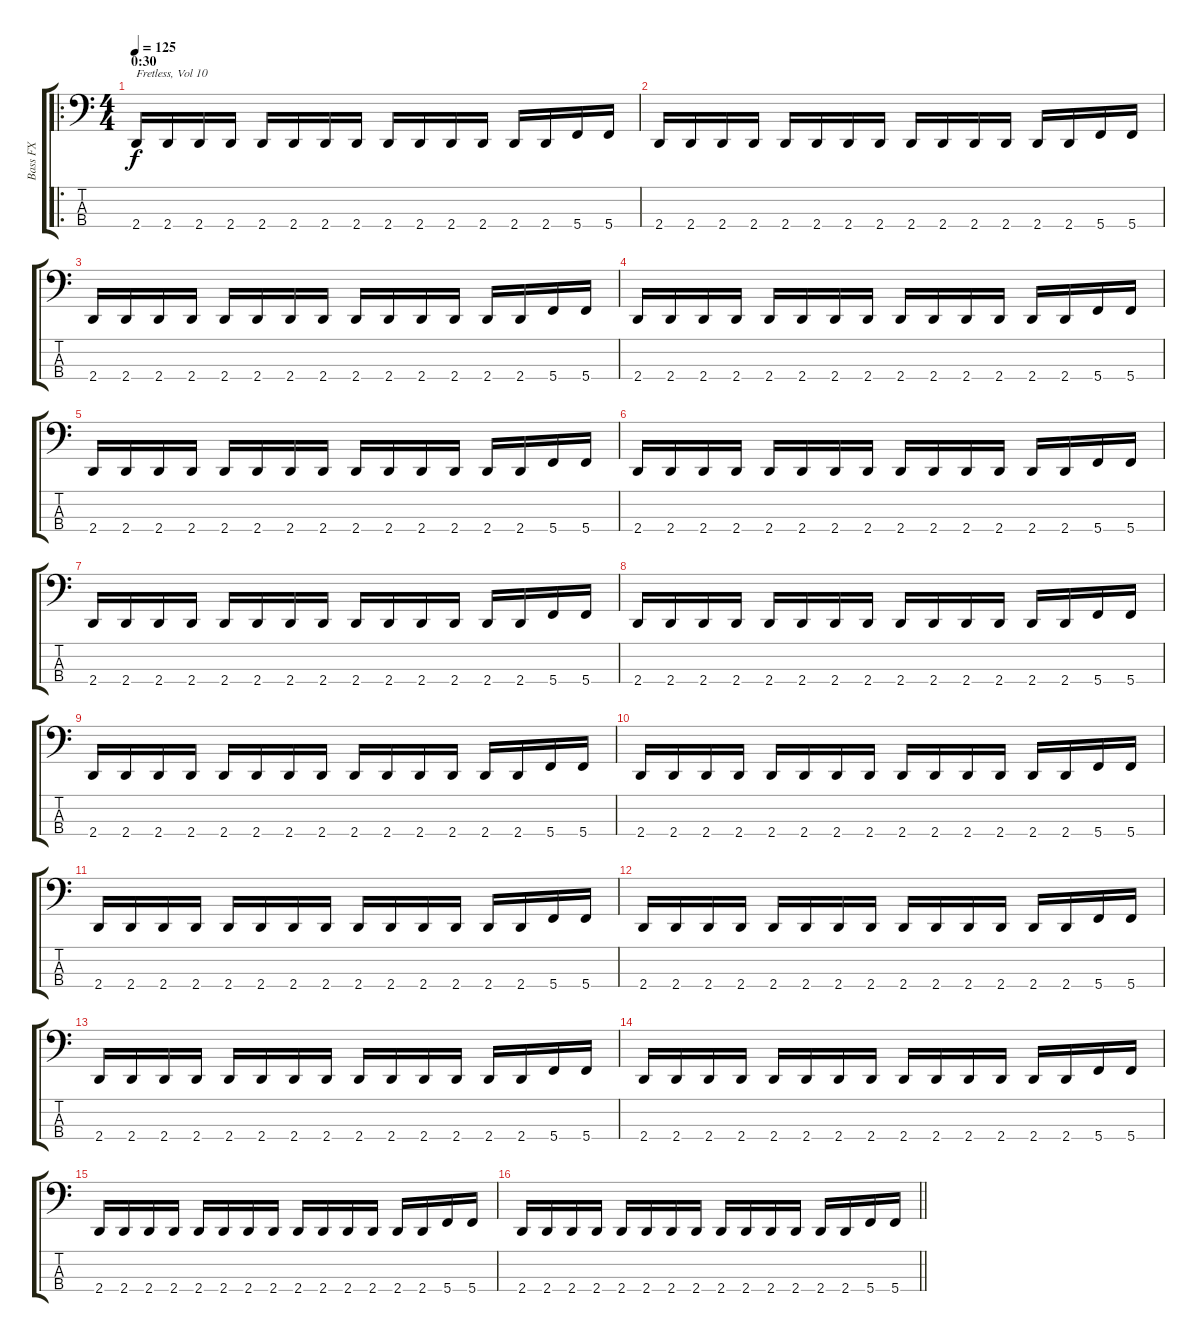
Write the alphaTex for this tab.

\track ("Bass FX" "Bass FX") {instrument synthbass1}
\staff {score tabs}
\tuning (F2 C2 G1 C1) {hide}
\ro
\ts (4 4)
\section ("" "0:30")
\tempo 125
\clef f4
\ks c
2.4.16{txt "Fretless, Vol 10" dy f volume 10 instrument fretlessbass} 2.4.16 2.4.16 2.4.16 2.4.16 2.4.16 2.4.16 2.4.16 2.4.16 2.4.16 2.4.16 2.4.16 2.4.16 2.4.16 5.4.16 5.4.16 |
2.4.16 2.4.16 2.4.16 2.4.16 2.4.16 2.4.16 2.4.16 2.4.16 2.4.16 2.4.16 2.4.16 2.4.16 2.4.16 2.4.16 5.4.16 5.4.16 |
2.4.16 2.4.16 2.4.16 2.4.16 2.4.16 2.4.16 2.4.16 2.4.16 2.4.16 2.4.16 2.4.16 2.4.16 2.4.16 2.4.16 5.4.16 5.4.16 |
2.4.16 2.4.16 2.4.16 2.4.16 2.4.16 2.4.16 2.4.16 2.4.16 2.4.16 2.4.16 2.4.16 2.4.16 2.4.16 2.4.16 5.4.16 5.4.16 |
2.4.16 2.4.16 2.4.16 2.4.16 2.4.16 2.4.16 2.4.16 2.4.16 2.4.16 2.4.16 2.4.16 2.4.16 2.4.16 2.4.16 5.4.16 5.4.16 |
2.4.16 2.4.16 2.4.16 2.4.16 2.4.16 2.4.16 2.4.16 2.4.16 2.4.16 2.4.16 2.4.16 2.4.16 2.4.16 2.4.16 5.4.16 5.4.16 |
2.4.16 2.4.16 2.4.16 2.4.16 2.4.16 2.4.16 2.4.16 2.4.16 2.4.16 2.4.16 2.4.16 2.4.16 2.4.16 2.4.16 5.4.16 5.4.16 |
2.4.16 2.4.16 2.4.16 2.4.16 2.4.16 2.4.16 2.4.16 2.4.16 2.4.16 2.4.16 2.4.16 2.4.16 2.4.16 2.4.16 5.4.16 5.4.16 |
2.4.16 2.4.16 2.4.16 2.4.16 2.4.16 2.4.16 2.4.16 2.4.16 2.4.16 2.4.16 2.4.16 2.4.16 2.4.16 2.4.16 5.4.16 5.4.16 |
2.4.16 2.4.16 2.4.16 2.4.16 2.4.16 2.4.16 2.4.16 2.4.16 2.4.16 2.4.16 2.4.16 2.4.16 2.4.16 2.4.16 5.4.16 5.4.16 |
2.4.16 2.4.16 2.4.16 2.4.16 2.4.16 2.4.16 2.4.16 2.4.16 2.4.16 2.4.16 2.4.16 2.4.16 2.4.16 2.4.16 5.4.16 5.4.16 |
2.4.16 2.4.16 2.4.16 2.4.16 2.4.16 2.4.16 2.4.16 2.4.16 2.4.16 2.4.16 2.4.16 2.4.16 2.4.16 2.4.16 5.4.16 5.4.16 |
2.4.16 2.4.16 2.4.16 2.4.16 2.4.16 2.4.16 2.4.16 2.4.16 2.4.16 2.4.16 2.4.16 2.4.16 2.4.16 2.4.16 5.4.16 5.4.16 |
2.4.16 2.4.16 2.4.16 2.4.16 2.4.16 2.4.16 2.4.16 2.4.16 2.4.16 2.4.16 2.4.16 2.4.16 2.4.16 2.4.16 5.4.16 5.4.16 |
2.4.16 2.4.16 2.4.16 2.4.16 2.4.16 2.4.16 2.4.16 2.4.16 2.4.16 2.4.16 2.4.16 2.4.16 2.4.16 2.4.16 5.4.16 5.4.16 |
\barLineRight lightlight
2.4.16 2.4.16 2.4.16 2.4.16 2.4.16 2.4.16 2.4.16 2.4.16 2.4.16 2.4.16 2.4.16 2.4.16 2.4.16 2.4.16 5.4.16 5.4.16
